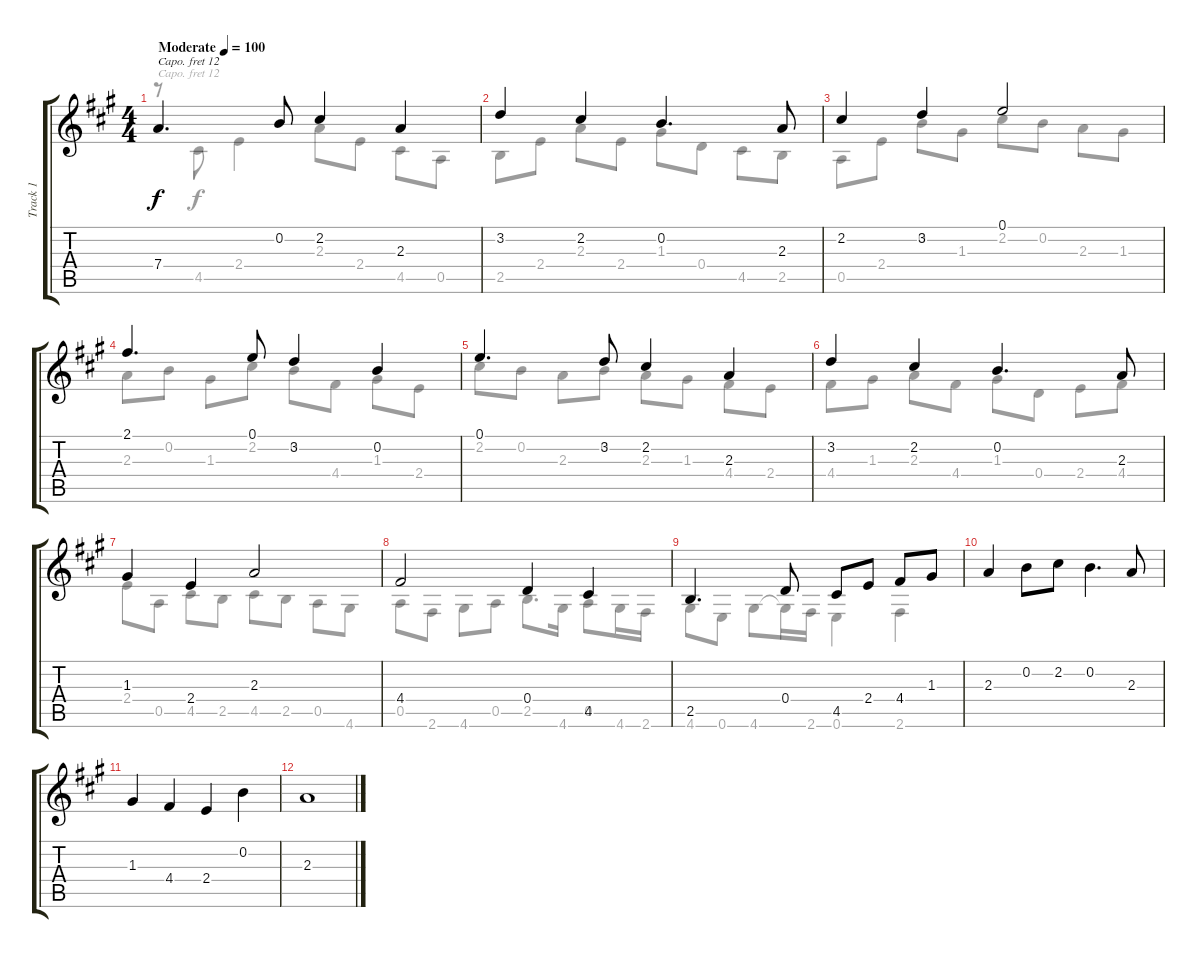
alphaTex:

\track ("Track 1" "Track 1") {solo instrument acousticgrandpiano}
\staff {score tabs}
\capo 12
\tuning (E4 B3 G3 D3 A2 E2) {hide}
\voice
\ts (4 4)
\tempo (100 "Moderate")
\clef g2
\ks a
7.4.4{d dy f instrument acousticgrandpiano} 0.2.8 2.2.4 2.3.4 |
3.2.4 2.2.4 0.2.4{d} 2.3.8 |
2.2.4 3.2.4 0.1.2 |
2.1.4{d} 0.1.8 3.2.4 0.2.4 |
0.1.4{d} 3.2.8 2.2.4 2.3.4 |
3.2.4 2.2.4 0.2.4{d} 2.3.8 |
1.3.4 2.4.4 2.3.2 |
4.4.2 0.4.4 4.5.4 |
2.5.4{d} 0.4.8 4.5.8 2.4.8 4.4.8 1.3.8 |
2.3.4 0.2.8 2.2.8 0.2.4{d} 2.3.8 |
1.3.4 4.4.4 2.4.4 0.2.4 |
2.3.1
\voice
\clef g2
\ottava regular
\simile none
\ks a
r.8{dy f} 4.5.8 2.4.4 2.3.8 2.4.8 4.5.8 0.5.8 |
2.5.8 2.4.8 2.3.8 2.4.8 1.3.8 0.4.8 4.5.8 2.5.8 |
0.5.8 2.4.8 0.2.8 1.3.8 2.2.8 0.2.8 2.3.8 1.3.8 |
2.3.8 0.2.8 1.3.8 2.2.8 0.2.8 4.4.8 1.3.8 2.4.8 |
2.2.8 0.2.8 2.3.8 0.2.8 2.3.8 1.3.8 4.4.8 2.4.8 |
4.4.8 1.3.8 2.3.8 4.4.8 1.3.8 0.4.8 2.4.8 4.4.8 |
2.4.8 0.5.8 4.5.8 2.5.8 4.5.8 2.5.8 0.5.8 4.6.8 |
0.5.8 2.6.8 4.6.8 0.5.8 2.5.8{d} 4.6.16 0.5.8 4.6.16 2.6.16 |
4.6.8 0.6.8 4.6.8 4.6{t}.16 2.6.16 0.6.4 2.6.4 |
|
|
